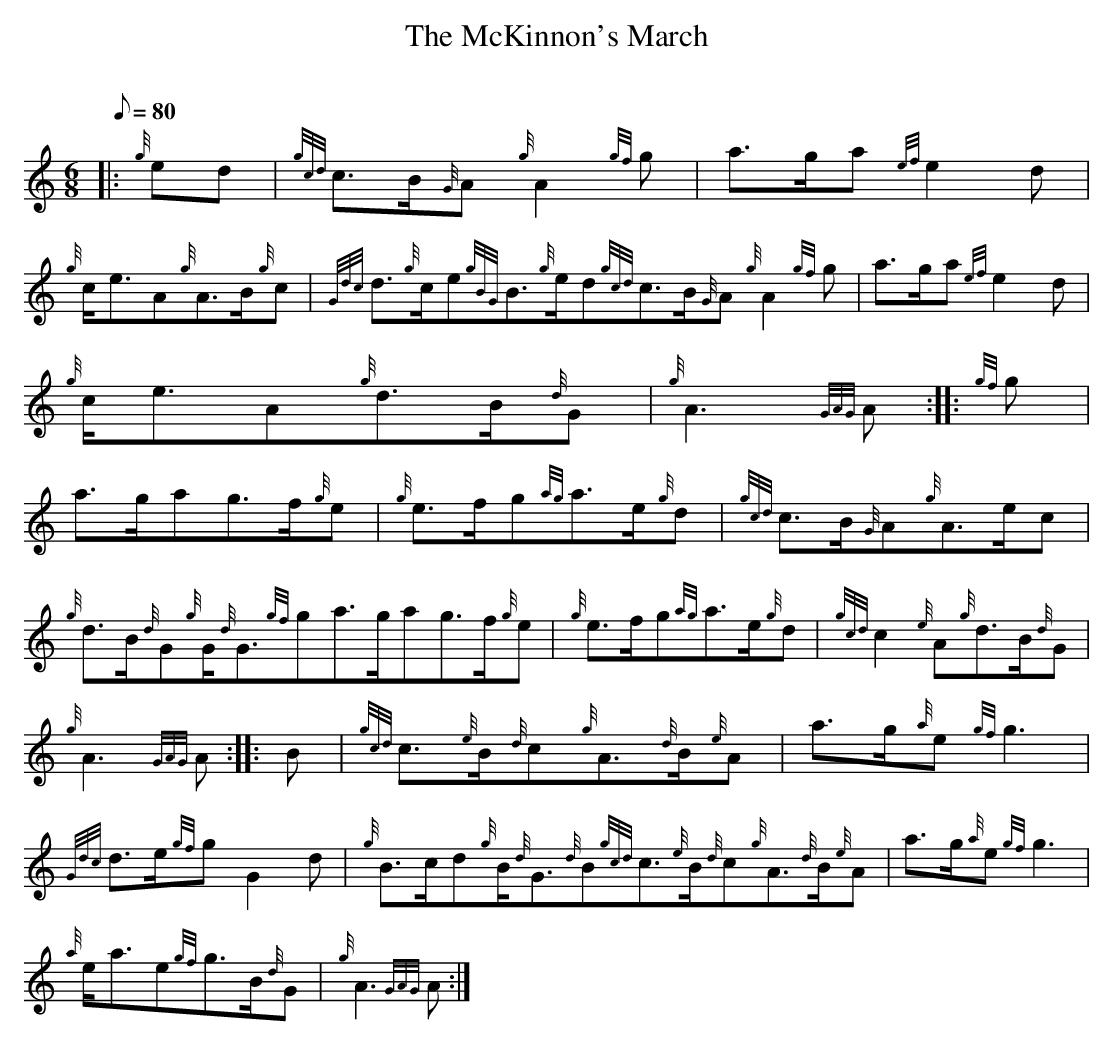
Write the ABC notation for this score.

X:1
T:The McKinnon's March
M:6/8
L:1/8
Q:80
C:
K:HP
|: {g}ed | \
{gcd}c3/2B/2{G}A{g}A2{gf}g | \
a3/2g/2a{ef}e2d |
{g}c/2e3/2A{g}A3/2B/2{g}c | \
{Gdc}d3/2{g}c/2e{gBG}B3/2{g}e/2d{gcd}c3/2B/2{G}A{g}A2{gf}g | \
a3/2g/2a{ef}e2d |
{g}c/2e3/2A{g}d3/2B/2{d}G | \
{g}A3{GAG}A :: \
{gf}g |
a3/2g/2ag3/2f/2{g}e | \
{g}e3/2f/2g{ag}a3/2e/2{g}d | \
{gcd}c3/2B/2{G}A{g}A3/2e/2c |
{g}d3/2B/2{d}G{g}G/2{d}G3/2{gf}ga3/2g/2ag3/2f/2{g}e | \
{g}e3/2f/2g{ag}a3/2e/2{g}d | \
{gcd}c2{e}A{g}d3/2B/2{d}G |
{g}A3{GAG}A :: \
B | \
{gcd}c3/2{e}B/2{d}c{g}A3/2{d}B/2{e}A | \
a3/2g/2{a}e{gf}g3 |
{Gdc}d3/2e/2{gf}gG2d | \
{g}B3/2c/2d{g}B/2{d}G3/2{d}B{gcd}c3/2{e}B/2{d}c{g}A3/2{d}B/2{e}A | \
a3/2g/2{a}e{gf}g3 |
{a}e/2a3/2e{gf}g3/2B/2{d}G | \
{g}A3{GAG}A :|
